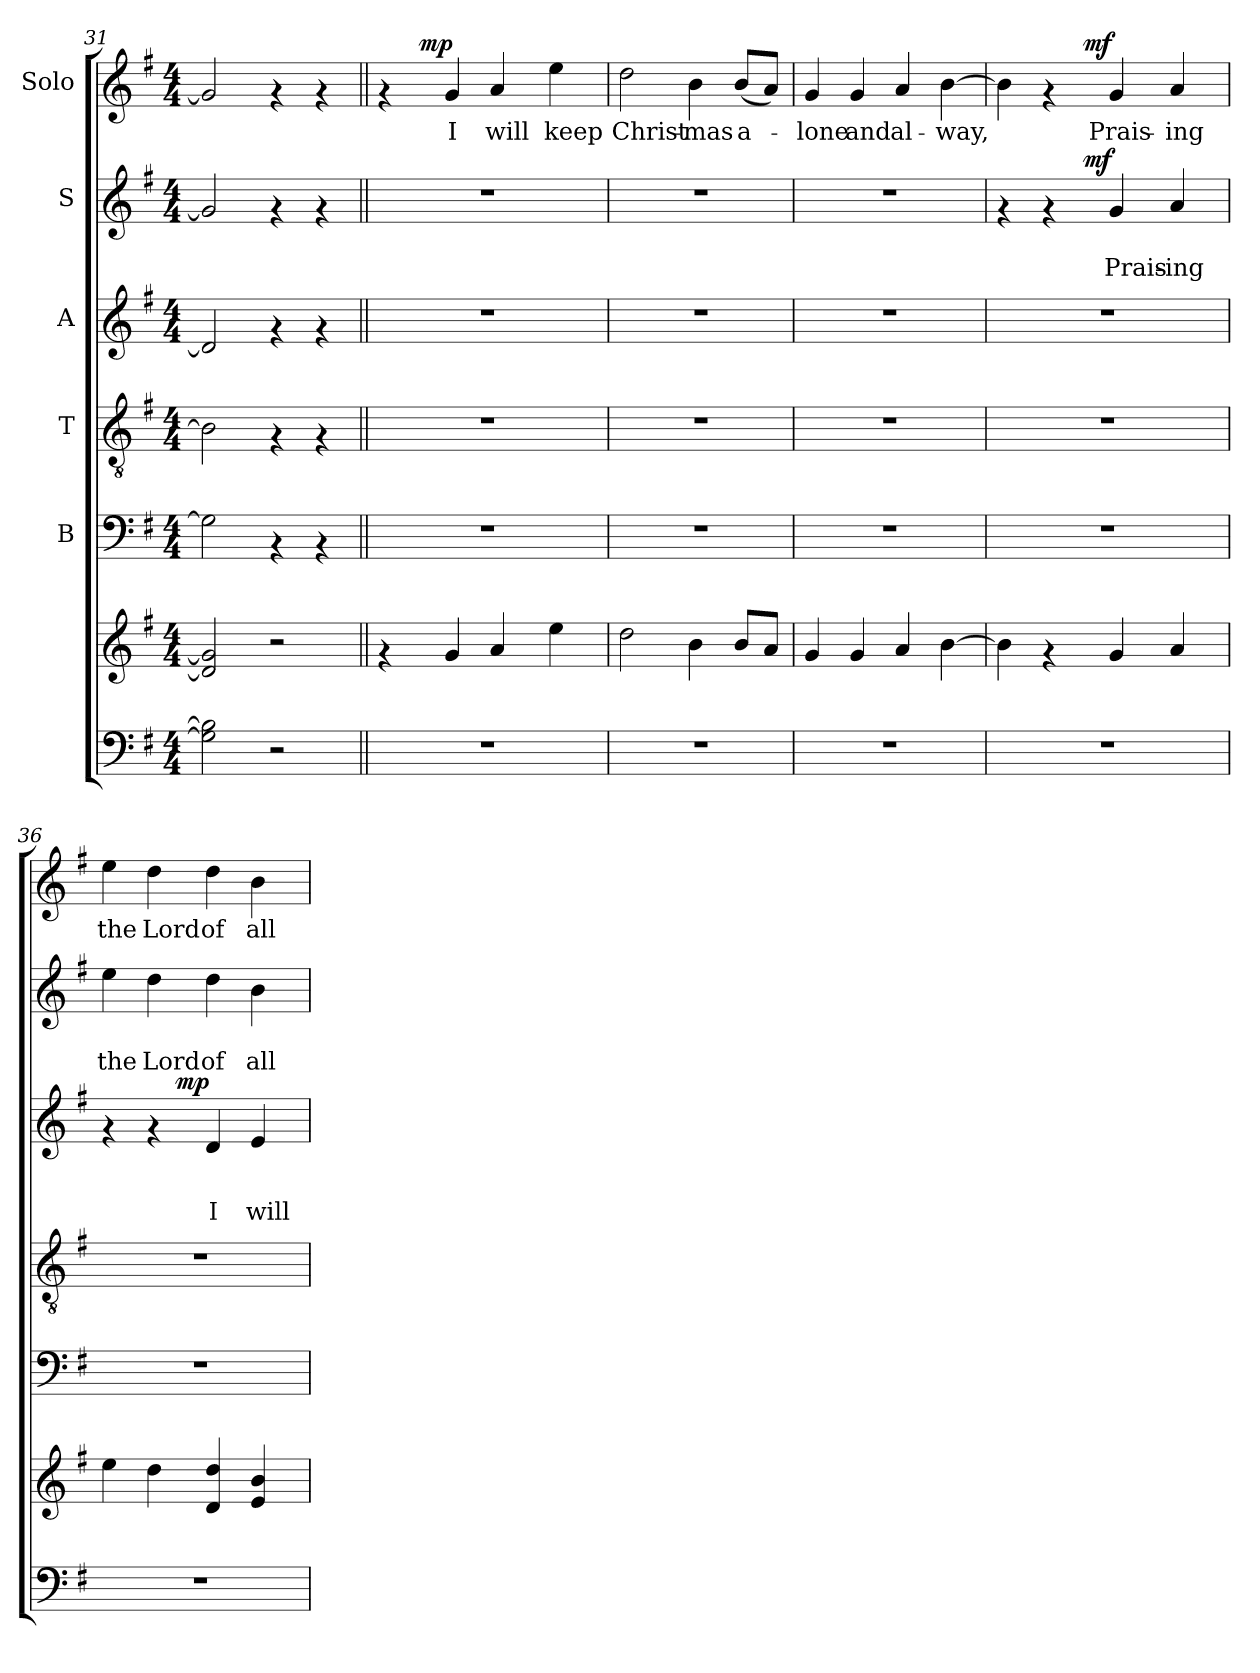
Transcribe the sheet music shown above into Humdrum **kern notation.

**kern	**kern	**kern	**text	**kern	**text	**kern	**text	**text	**text	**dynam	**kern	**text	**text	**dynam	**kern	**text	**dynam
*part7	*part6	*part5	*part5	*part4	*part4	*part3	*part3	*part3	*part3	*part3	*part2	*part2	*part2	*part2	*part1	*part1	*part1
*staff7	*staff6	*staff5	*staff5	*staff4	*staff4	*staff3	*staff3	*staff3	*staff3	*staff3	*staff2	*staff2	*staff2	*staff2	*staff1	*staff1	*staff1
*	*	*I"B	*	*I"T	*	*I"A	*	*	*	*	*I"S	*	*	*	*I"Solo	*	*
*clefF4	*clefG2	*clefF4	*	*clefGv2	*	*clefG2	*	*	*	*	*clefG2	*	*	*	*clefG2	*	*
*ITrd-3c-5	*ITrd-3c-5	*	*	*	*	*	*	*	*	*	*	*	*	*	*	*	*
*k[]	*k[]	*k[f#]	*	*k[f#]	*	*k[f#]	*	*	*	*	*k[f#]	*	*	*	*k[f#]	*	*
*C:	*C:	*G:	*	*G:	*	*G:	*	*	*	*	*G:	*	*	*	*G:	*	*
*M4/4	*M4/4	*M4/4	*	*M4/4	*	*M4/4	*	*	*	*	*M4/4	*	*	*	*M4/4	*	*
=31	=31	=31	=31	=31	=31	=31	=31	=31	=31	=31	=31	=31	=31	=31	=31	=31	=31
2c\] 2e\]	2g/] 2cc/]	2G\]	.	2B\]	.	2d/]	.	.	.	.	2g/]	.	.	.	2g/]	.	.
2r	2r	4rAA	.	4rF	.	4rf	.	.	.	.	4rf	.	.	.	4rf	.	.
.	.	4rAA	.	4rF	.	4rf	.	.	.	.	4rf	.	.	.	4rf	.	.
=32||	=32||	=32||	=32||	=32||	=32||	=32||	=32||	=32||	=32||	=32||	=32||	=32||	=32||	=32||	=32||	=32||	=32||
*	*	*	*	*	*	*	*	*	*	*	*	*	*	*	*^	*	*
1r	4rf	1r	.	1r	.	1r	.	.	.	.	1r	.	.	.	4rf	8ryy	.	.
.	.	.	.	.	.	.	.	.	.	.	.	.	.	.	.	32ryy	.	.
!	!	!	!	!	!	!	!	!	!	!	!	!	!	!	!	!	!	!LO:DY:a
.	.	.	.	.	.	.	.	.	.	.	.	.	.	.	.	2ryy	.	mp
!	!	!	!	!	!	!	!	!	!	!	!	!	!	!	!	!	!LO:LY:b:rj	!
.	4cc/	.	.	.	.	.	.	.	.	.	.	.	.	.	4g/	.	I	.
!	!	!	!	!	!	!	!	!	!	!	!	!	!	!	!	!	!LO:LY:b:rj	!
.	4dd/	.	.	.	.	.	.	.	.	.	.	.	.	.	4a/	.	will	.
.	.	.	.	.	.	.	.	.	.	.	.	.	.	.	.	4ryy	.	.
!	!	!	!	!	!	!	!	!	!	!	!	!	!	!	!	!	!LO:LY:b:rj	!
.	4aa\	.	.	.	.	.	.	.	.	.	.	.	.	.	4ee\	.	keep	.
.	.	.	.	.	.	.	.	.	.	.	.	.	.	.	.	16.ryy	.	.
!!LO:PB:g=z
=33	=33	=33	=33	=33	=33	=33	=33	=33	=33	=33	=33	=33	=33	=33	=33	=33	=33	=33
!	!	!	!	!	!	!	!	!	!	!	!	!	!	!	!	!	!LO:LY:b:rj	!
*	*	*	*	*	*	*	*	*	*	*	*	*	*	*	*v	*v	*	*
1r	2gg\	1r	.	1r	.	1r	.	.	.	.	1r	.	.	.	2dd\	Christ-	.
!	!	!	!	!	!	!	!	!	!	!	!	!	!	!	!	!LO:LY:b:rj	!
.	4ee\	.	.	.	.	.	.	.	.	.	.	.	.	.	4b\	-mas	.
!	!	!	!	!	!	!	!	!	!	!	!	!	!	!	!	!LO:LY:b:rj	!
.	8ee/L	.	.	.	.	.	.	.	.	.	.	.	.	.	(<8b/L	a-	.
.	8dd/J	.	.	.	.	.	.	.	.	.	.	.	.	.	8a/J)	.	.
=34	=34	=34	=34	=34	=34	=34	=34	=34	=34	=34	=34	=34	=34	=34	=34	=34	=34
!	!	!	!	!	!	!	!	!	!	!	!	!	!	!	!	!LO:LY:b:rj	!
1r	4cc/	1r	.	1r	.	1r	.	.	.	.	1r	.	.	.	4g/	-lone	.
!	!	!	!	!	!	!	!	!	!	!	!	!	!	!	!	!LO:LY:b:rj	!
.	4cc/	.	.	.	.	.	.	.	.	.	.	.	.	.	4g/	and	.
!	!	!	!	!	!	!	!	!	!	!	!	!	!	!	!	!LO:LY:b:rj	!
.	4dd/	.	.	.	.	.	.	.	.	.	.	.	.	.	4a/	al-	.
!	!	!	!	!	!	!	!	!	!	!	!	!	!	!	!	!LO:LY:b:rj	!
.	[>4ee\	.	.	.	.	.	.	.	.	.	.	.	.	.	[>4b\	-way,	.
=35	=35	=35	=35	=35	=35	=35	=35	=35	=35	=35	=35	=35	=35	=35	=35	=35	=35
*	*	*	*	*	*	*	*	*	*	*	*^	*	*	*	*^	*	*
1r	4ee\]	1r	.	1r	.	1r	.	.	.	.	4rf	4ryy	.	.	.	4b\]	4ryy	.	.
.	4rf	.	.	.	.	.	.	.	.	.	4rf	8ryy	.	.	.	4rf	8ryy	.	.
.	.	.	.	.	.	.	.	.	.	.	.	32ryy	.	.	.	.	32ryy	.	.
!	!	!	!	!	!	!	!	!	!	!	!	!	!	!	!LO:DY:a	!	!	!	!LO:DY:a
.	.	.	.	.	.	.	.	.	.	.	.	2ryy	.	.	mf	.	2ryy	.	mf
!	!	!	!	!	!	!	!	!	!	!	!	!	!	!LO:LY:b	!	!	!	!LO:LY:b:rj	!
.	4cc/	.	.	.	.	.	.	.	.	.	4g/	.	.	Prais-	.	4g/	.	Prais-	.
!	!	!	!	!	!	!	!	!	!	!	!	!	!	!LO:LY:b	!	!	!	!LO:LY:b:rj	!
.	4dd/	.	.	.	.	.	.	.	.	.	4a/	.	.	-ing	.	4a/	.	-ing	.
.	.	.	.	.	.	.	.	.	.	.	.	16.ryy	.	.	.	.	16.ryy	.	.
=36	=36	=36	=36	=36	=36	=36	=36	=36	=36	=36	=36	=36	=36	=36	=36	=36	=36	=36	=36
!	!	!	!	!	!	!	!	!	!	!	!	!	!	!LO:LY:b	!	!	!	!LO:LY:b:rj	!
*	*	*	*	*	*	*	*	*	*	*	*v	*v	*	*	*	*	*	*	*
*	*	*	*	*	*	*^	*	*	*	*	*	*	*	*	*v	*v	*	*
1r	4aa\	1r	.	1r	.	4rf	4.ryy	.	.	.	.	4ee\	.	the	.	4ee\	the	.
!	!	!	!	!	!	!	!	!	!	!	!	!	!	!LO:LY:b	!	!	!LO:LY:b:rj	!
.	4gg\	.	.	.	.	4rf	.	.	.	.	.	4dd\	.	Lord	.	4dd\	Lord	.
!	!	!	!	!	!	!	!	!	!	!	!LO:DY:a	!	!	!	!	!	!	!
.	.	.	.	.	.	.	2ryy	.	.	.	mp	.	.	.	.	.	.	.
!	!	!	!	!	!	!	!	!	!	!LO:LY:b	!	!	!	!LO:LY:b	!	!	!LO:LY:b:rj	!
.	4g/ 4gg/	.	.	.	.	4d/	.	.	.	I	.	4dd\	.	of	.	4dd\	of	.
!	!	!	!	!	!	!	!	!	!	!LO:LY:b	!	!	!	!LO:LY:b	!	!	!LO:LY:b:rj	!
.	4a/ 4ee/	.	.	.	.	4e/	.	.	.	will	.	4b\	.	all	.	4b\	all	.
.	.	.	.	.	.	.	8ryy	.	.	.	.	.	.	.	.	.	.	.
*	*	*	*	*	*	*v	*v	*	*	*	*	*	*	*	*	*	*	*
=	=	=	=	=	=	=	=	=	=	=	=	=	=	=	=	=	=
*-	*-	*-	*-	*-	*-	*-	*-	*-	*-	*-	*-	*-	*-	*-	*-	*-	*-
